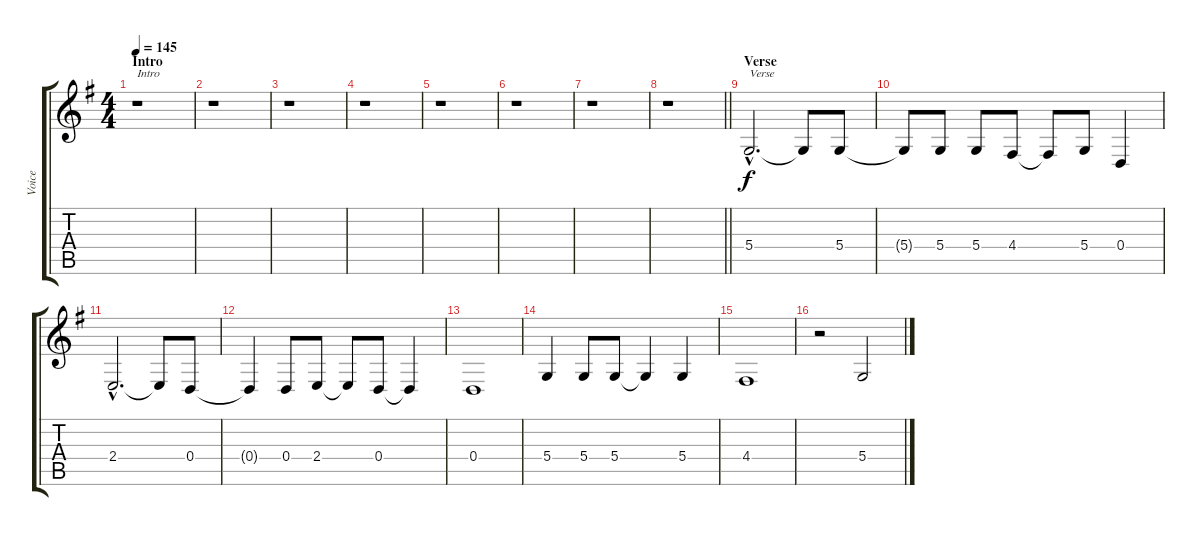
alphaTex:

\track ("Voice" "Voice") {instrument oboe}
\staff {score tabs}
\tuning (E4 B3 G3 D3 A2 E2) {hide}
\ts (4 4)
\section ("" "Intro")
\tempo 145
\clef g2
\ks g
r.1{txt "Intro" dy f instrument oboe} |
r.1 |
r.1 |
r.1 |
r.1 |
r.1 |
r.1 |
\barLineRight lightlight
r.1 |
\section ("" "Verse")
5.4{hac}.2{d txt "Verse"} 5.4{t}.8 5.4.8 |
5.4{t}.8 5.4.8 5.4.8 4.4.8 4.4{t}.8 5.4.8 0.4.4 |
2.4{hac}.2{d} 2.4{t}.8 0.4.8 |
0.4{t}.4 0.4.8 2.4.8 2.4{t}.8 0.4.8 0.4{t}.4 |
0.4.1 |
5.4.4 5.4.8 5.4.8 5.4{t}.4 5.4.4 |
4.4.1 |
r.2 5.4.2
